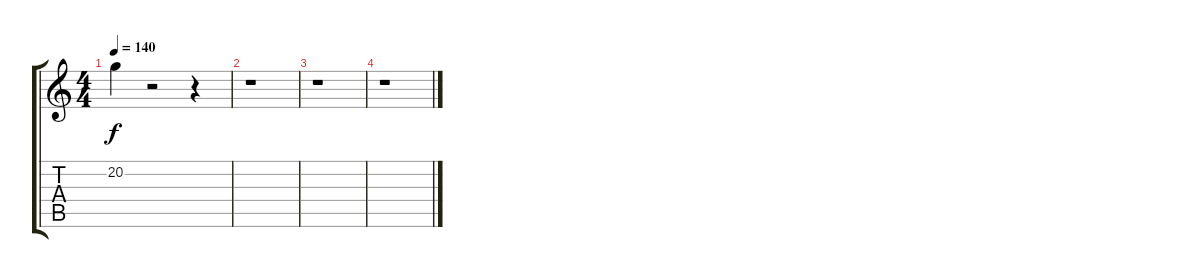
\track "" {instrument synthbrass1}
\staff {score tabs}
\tuning (E4 B3 G3 D3 A2 E2) {hide}
\ts (4 4)
\tempo 140
\clef g2
\ks c
20.2{t}.4{dy f} r.2 r.4 |
r.1 |
r.1 |
r.1
